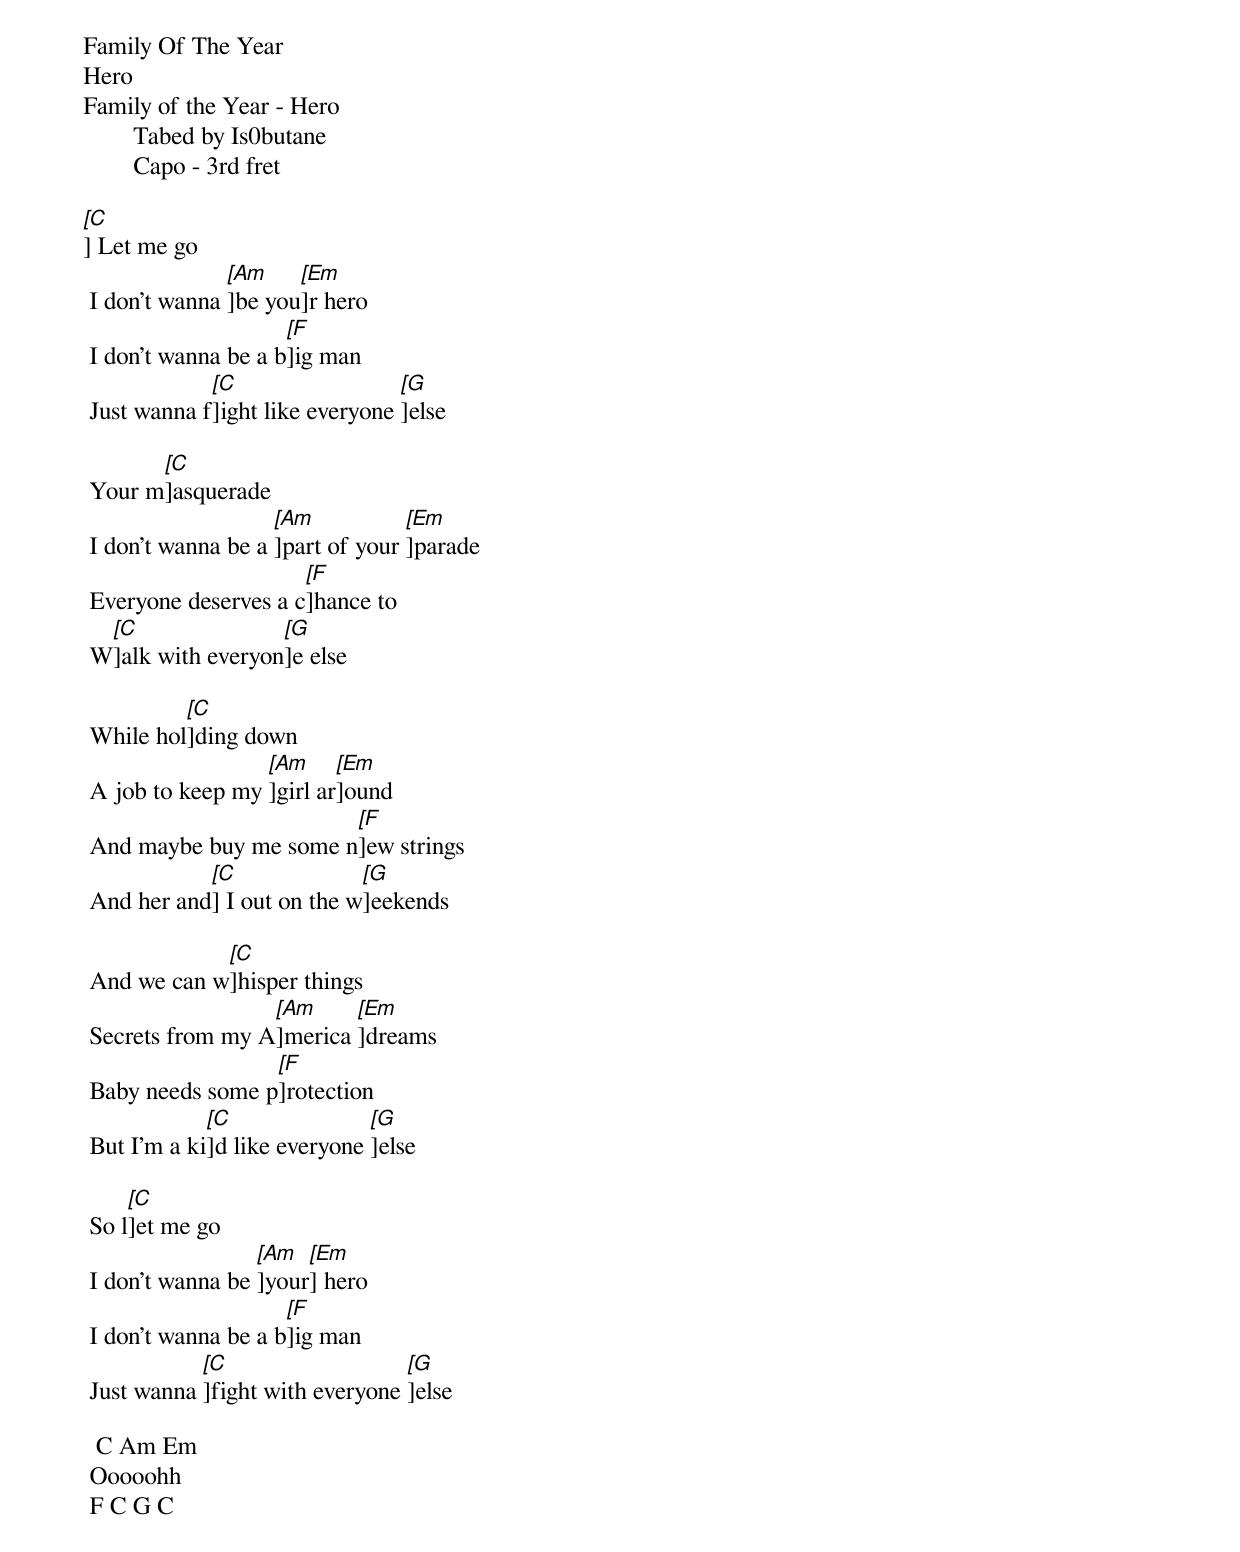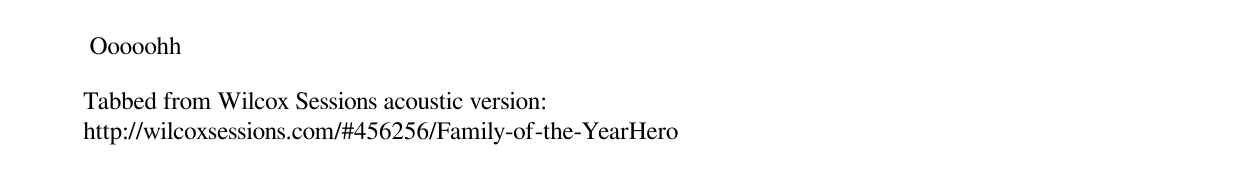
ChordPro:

Family Of The Year
Hero
Family of the Year - Hero
        Tabed by Is0butane
        Capo - 3rd fret

[[C]] Let me go
 I don't wanna [[Am]]be you[[Em]]r hero
 I don't wanna be a b[[F]]ig man
 Just wanna f[[C]]ight like everyone [[G]]else

 Your m[[C]]asquerade
 I don't wanna be a [[Am]]part of your [[Em]]parade
 Everyone deserves a c[[F]]hance to
 W[[C]]alk with everyon[[G]]e else

 While hol[[C]]ding down
 A job to keep my [[Am]]girl ar[[Em]]ound
 And maybe buy me some n[[F]]ew strings
 And her and[[C]] I out on the w[[G]]eekends

 And we can w[[C]]hisper things
 Secrets from my A[[Am]]merica [[Em]]dreams
 Baby needs some p[[F]]rotection
 But I'm a ki[[C]]d like everyone [[G]]else

 So l[[C]]et me go
 I don't wanna be [[Am]]your[[Em]] hero
 I don't wanna be a b[[F]]ig man
 Just wanna [[C]]fight with everyone [[G]]else

  C Am Em
 Ooooohh
 F C G C
 Ooooohh

Tabbed from Wilcox Sessions acoustic version:
http://wilcoxsessions.com/#456256/Family-of-the-YearHero
